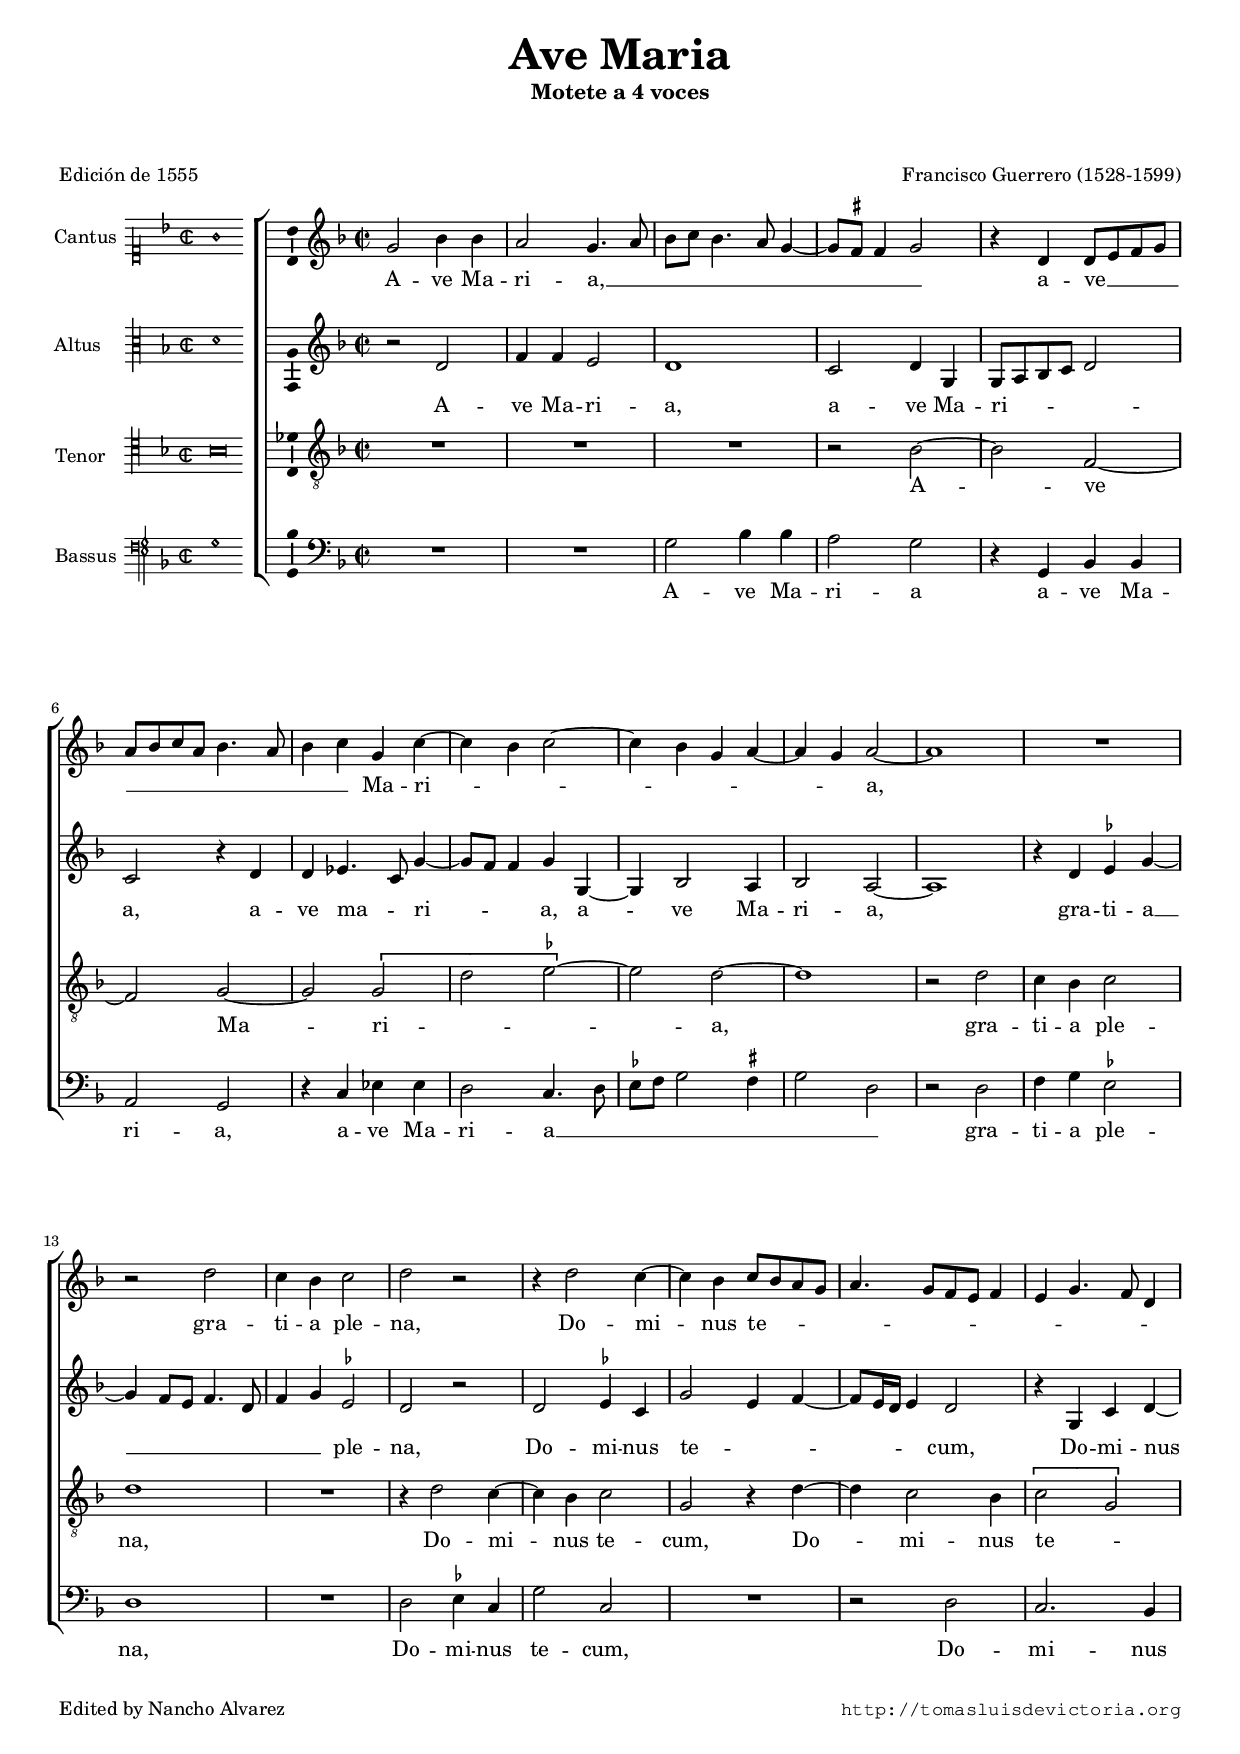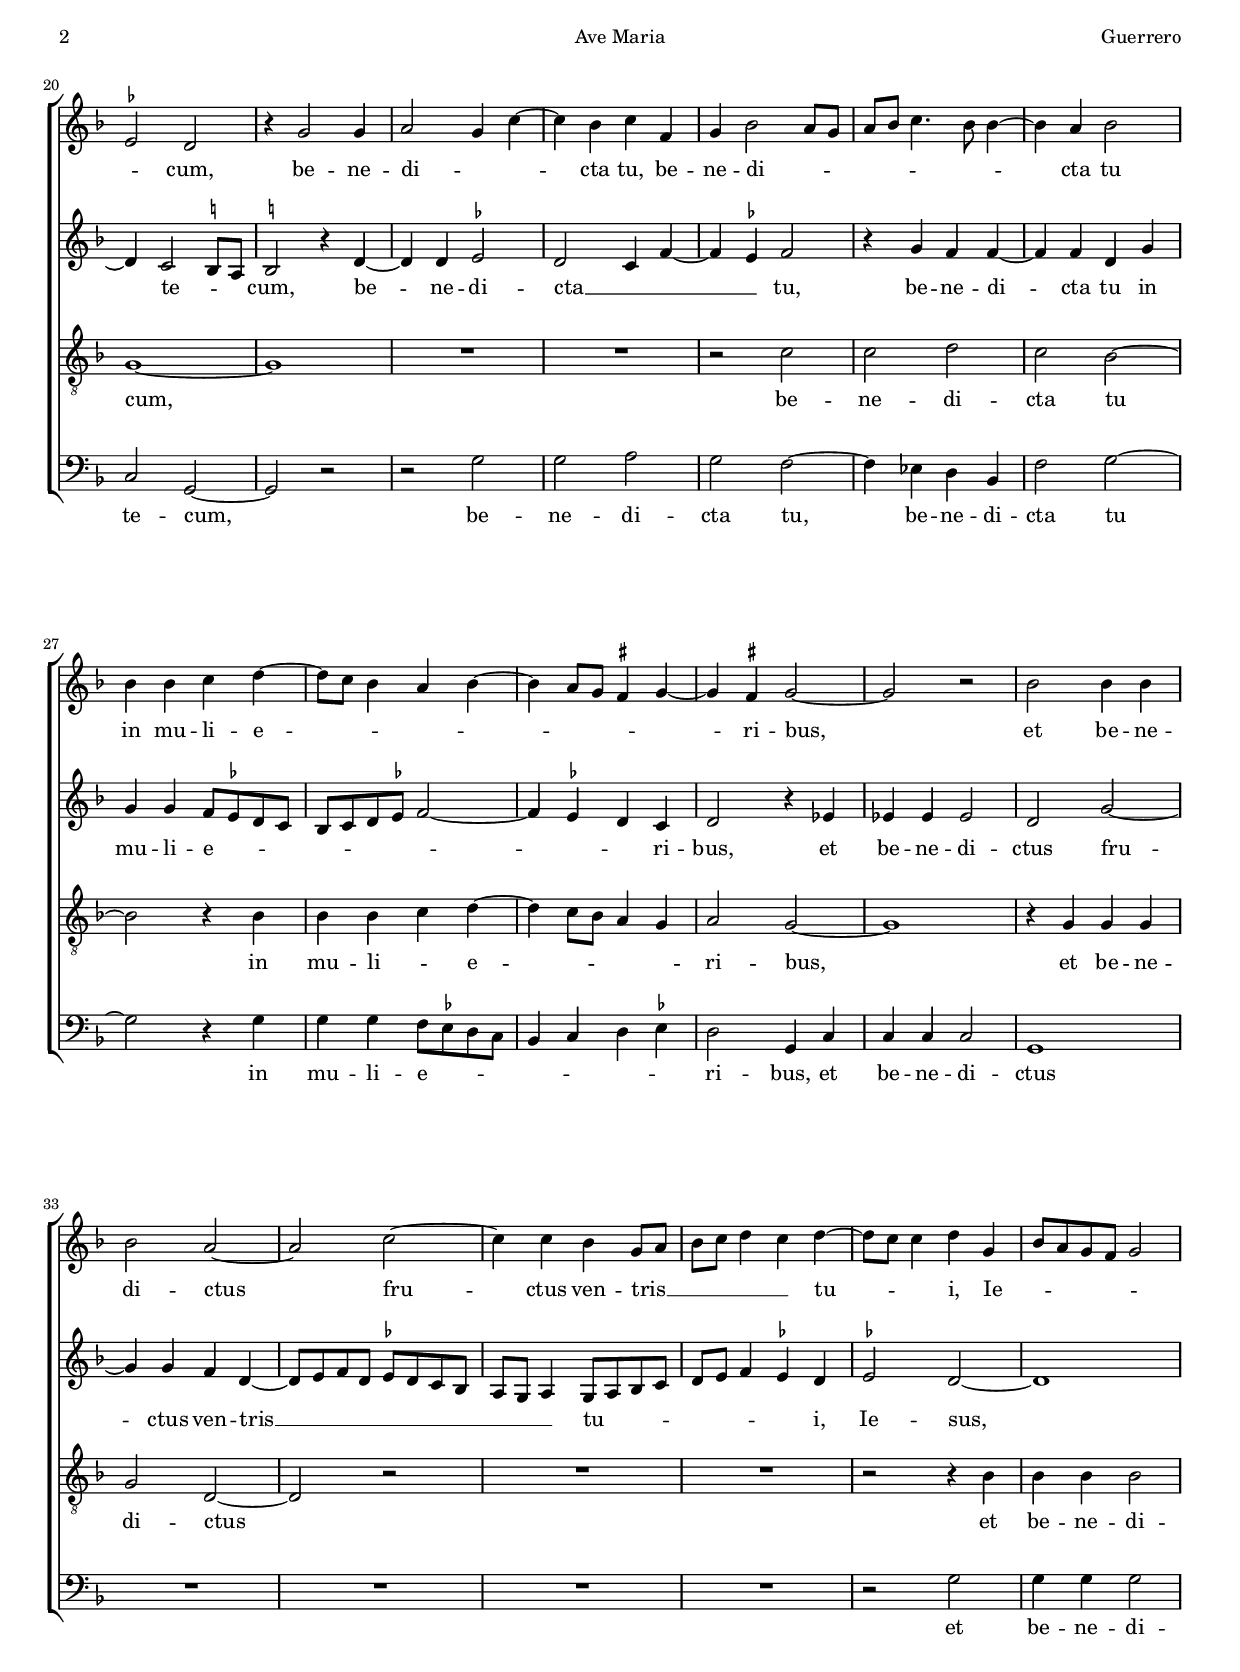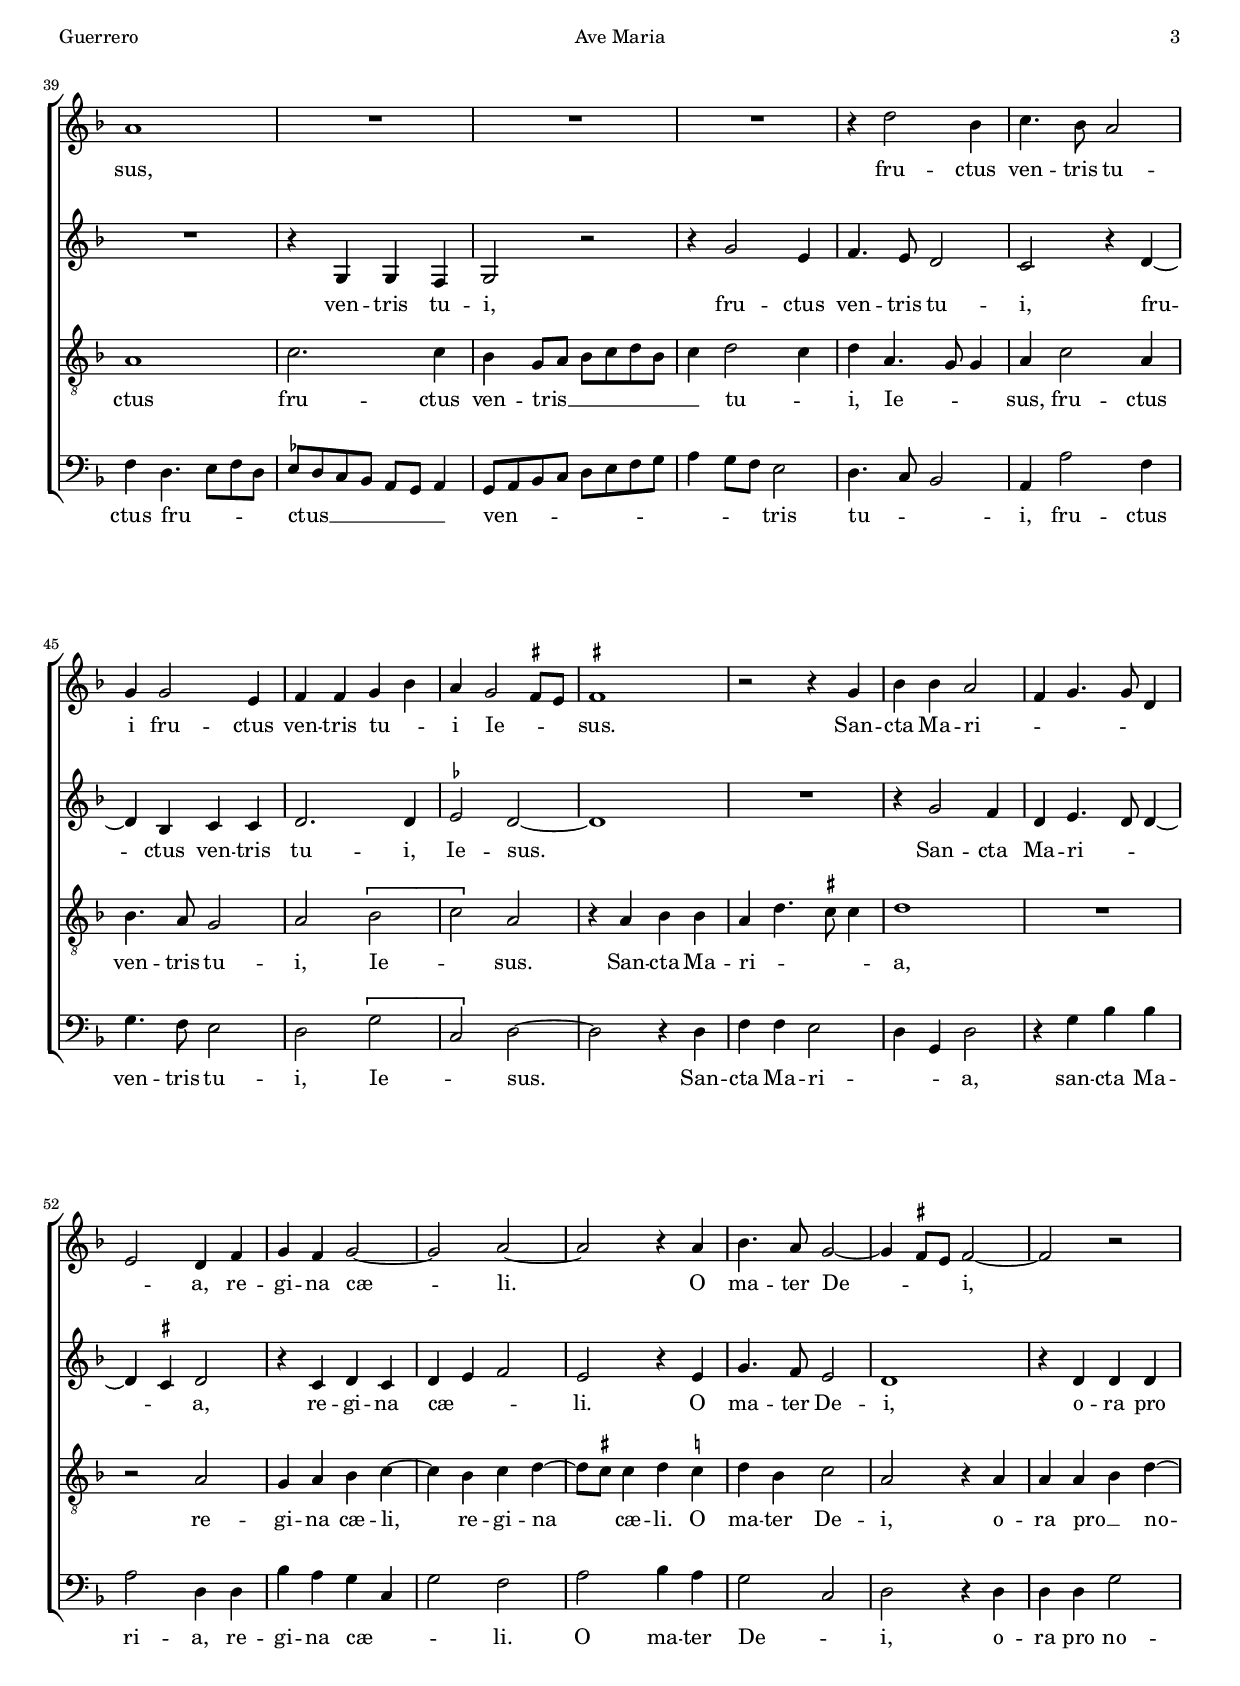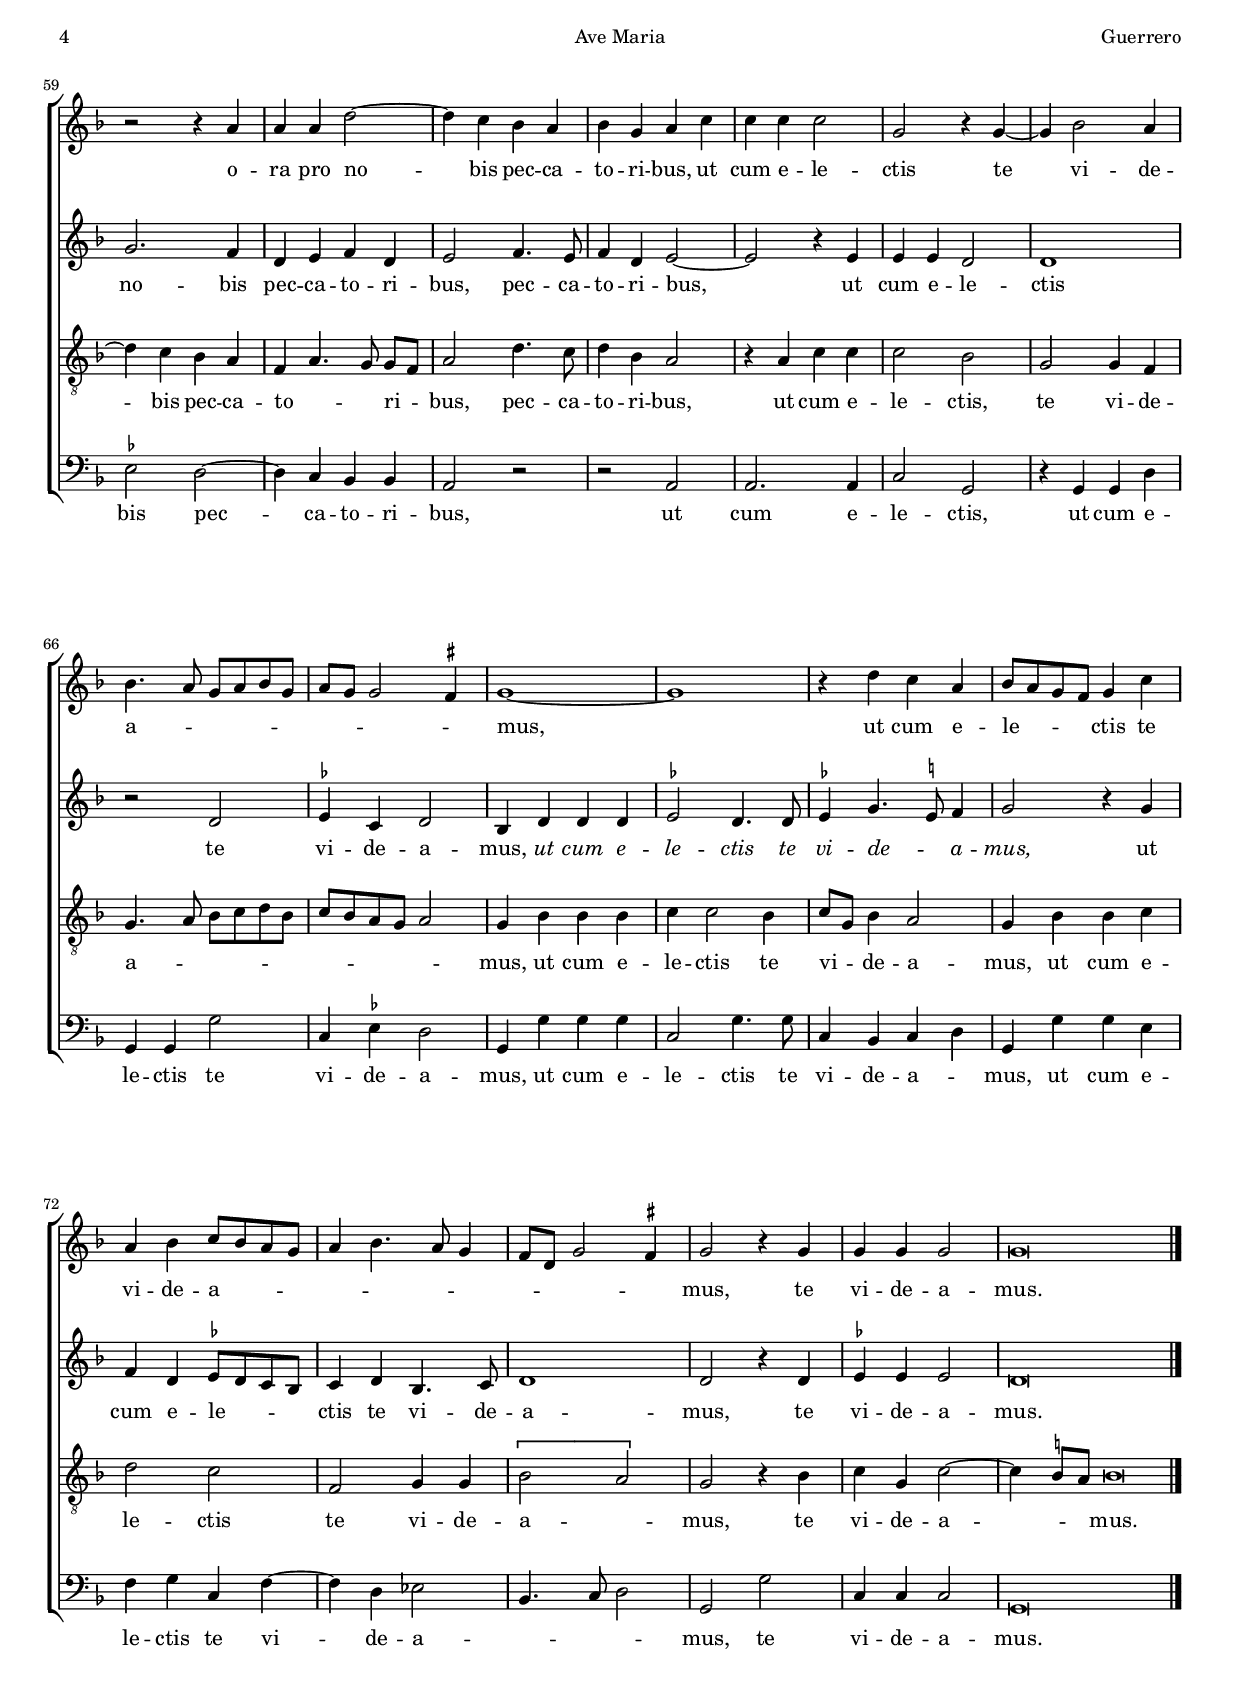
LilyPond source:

\version "2.18.0"

#(set-default-paper-size "a4")
#(set-global-staff-size 16.5)
#(ly:set-option 'point-and-click #f)
%mobile -s15.0 -i3.3

italicas=\override LyricText.font-shape = #'italic
rectas=\override LyricText.font-shape = #'upright
ss=\once \set suggestAccidentals = ##t
incipitwidth = 20
htitle="Ave Maria"
hcomposer="Guerrero"


\header {
	title=\markup{\fontsize #3 "Ave Maria"}
	subtitle="Motete a 4 voces"
        subsubtitle=\markup{\null \vspace #2 }
	composer="Francisco Guerrero (1528-1599)"
        pdfauthor=\composer
	%opus="(-)"
	poet="Edición de 1555"
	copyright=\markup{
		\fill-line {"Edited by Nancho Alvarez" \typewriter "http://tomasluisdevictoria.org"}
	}
%	tagline=""
}

global={\key d \minor \time 2/2 \skip 1*77 \bar "|." }


cantus={
	g'2 bes'4 bes' |
	a'2 g'4. a'8 |
	bes' c'' bes'4. a'8 g'4 ~
	g'8 \ss fis' fis'4 g'2
%5
	r4 d' d'8 e' f' g'
	a' bes' c'' a' bes'4. a'8
	bes'4 c'' g' c'' ~
	c'' bes' c''2 ~
	c''4 bes' g' a' ~
%10
	a' g' a'2 ~
	a'1
	R
	r2 d''
	c''4 bes' c''2
%15
	d'' r
	r4 d''2 c''4 ~
	c'' bes' c''8 bes' a' g'
	a'4.  g'8[ f' e'] f'4
	e' g'4. f'8 d'4
%20
	\ss ees'2 d'
	r4 g'2 g'4
	a'2 g'4 c'' ~
	c'' bes' c'' f'
	g' bes'2 a'8 g'
%25
	a' bes' c''4. bes'8 bes'4 ~
	bes' a' bes'2
	bes'4 bes' c'' d'' ~
	d''8 c'' bes'4 a' bes' ~
	bes' a'8 g' \ss fis'4 g' ~
%30
	g' \ss fis' g'2 ~
	g' r
	bes' bes'4 bes'
	bes'2 a' ~
	a' c'' ~
%35
	c''4 c'' bes' g'8 a'
	bes' c'' d''4 c'' d'' ~
	d''8 c'' c''4 d'' g'
	bes'8 a' g' f' g'2
	a'1
%40
	R
	R
	R
	r4 d''2 bes'4
	c''4. bes'8 a'2
%45
	g'4 g'2 e'4
	f' f' g' bes'
	a' g'2 \ss fis'8 e'
	\ss fis'1
	r2 r4 g'
%50
	bes' bes' a'2
	f'4 g'4. g'8 d'4
	e'2 d'4 f'
	g' f' g'2 ~
	g' a' ~
%55
	a' r4 a'
	bes'4. a'8 g'2 ~
	g'4 \ss fis'8 e' fis'2 ~
	fis' r
	r r4 a'
%60
	a' a' d''2 ~
	d''4 c'' bes' a'
	bes' g' a' c''
	c'' c'' c''2
	g' r4 g' ~
%65
	g' bes'2 a'4
	bes'4. a'8 g' a' bes' g'
	a' g' g'2 \ss fis'4
	g'1 ~
	g'
%70
	r4 d'' c'' a'
	bes'8 a' g' f' g'4 c''
	a' bes' c''8 bes' a' g'
	a'4 bes'4. a'8 g'4
	f'8 d' g'2 \ss fis'4
%75
	g'2 r4 g'
	g' g' g'2
	g'\breve*1/2
}

altus={
	r2 d'
	f'4 f' e'2
	d'1
	c'2 d'4 g
%5
	g8 a bes c' d'2
	c' r4 d'
	d' ees'4. c'8 g'4 ~
	g'8 f' f'4 g' g ~
	g bes2 a4
%10
	bes2 a ~
	a1
	r4 d' \ss ees' g' ~
	g' f'8 e' f'4. d'8
	f'4 g' \ss ees'2
%15
	d' r
	d' \ss ees'4 c'
	g'2 e'4 f' ~
	f'8 e'16 d' e'4 d'2
	r4 g c' d' ~
%20
	d' c'2 \ss b8 a
	\ss b2 r4 d' ~
	d' d' \ss ees'2
	d' c'4 f' ~
	f' \ss ees' f'2
%25
	r4 g' f' f' ~
	f' f' d' g'
	g' g' f'8 \ss ees' d' c'
	bes c' d' \ss ees' f'2 ~
	f'4 \ss ees' d' c'
%30
	d'2 r4 ees'
	ees' ees' ees'2
	d' g' ~
	g'4 g' f' d' ~
	d'8 e' f' d' \ss ees' d' c' bes
%35
	a g a4 g8 a bes c'
	d' e' f'4 \ss ees' d'
	\ss ees'2 d' ~
	d'1
	R
%40
	r4 g g f
	g2 r
	r4 g'2 e'4
	f'4. e'8 d'2
	c' r4 d' ~
%45
	d' bes c' c'
	d'2. d'4
	\ss ees'2 d' ~
	d'1
	R
%50
	r4 g'2 f'4
	d' e'4. d'8 d'4 ~
	d' \ss cis' d'2
	r4 c' d' c'
	d' e' f'2
%55
	e' r4 e'
	g'4. f'8 e'2
	d'1
	r4 d' d' d'
	g'2. f'4
%60
	d' e' f' d'
	e'2 f'4. e'8
	f'4 d' e'2 ~
	e' r4 e'
	e' e' d'2
%65
	d'1
	r2 d'
	\ss ees'4 c' d'2
	bes4 d' d' d'
	\ss ees'2 d'4. d'8
%70
	\ss ees'4 g'4. \ss e'8 f'4
	g'2 r4 g'
	f' d' \ss ees'8 d' c' bes
	c'4 d' bes4. c'8
	d'1
%75
	d'2 r4 d'
	\ss ees' ees' ees'2
	d'\breve*1/2
}

tenor={
	R1
	R
	R
	r2 bes ~
%5
	bes f ~
	f g ~
	g \[g
	d' \ss ees' ~ \]
	ees' d' ~
%10
	d'1
	r2 d'
	c'4 bes c'2
	d'1
	R
%15
	r4 d'2 c'4 ~
	c' bes c'2
	g r4 d' ~
	d' c'2 bes4
	\[c'2 g\]
%20
	g1 ~
	g
	R
	R
	r2 c'
%25
	c' d'
	c' bes ~
	bes r4 bes
	bes bes c' d' ~
	d' c'8 bes a4 g
%30
	a2 g ~
	g1
	r4 g g g
	g2 d ~
	d r
%35
	R1
	R
	r2 r4 bes
	bes bes bes2
	a1
%40
	c'2. c'4
	bes g8 a bes c' d' bes
	c'4 d'2 c'4
	d' a4. g8 g4
	a c'2 a4
%45
	bes4. a8 g2
	a \[bes
	c'\] a
	r4 a bes bes
	a d'4. \ss cis'8 cis'4
%50
	d'1
	R
	r2 a
	g4 a bes c' ~
	c' bes c' d' ~
%55
	d'8 \ss cis' cis'4 d' \ss c'
	d' bes c'2
	a r4 a
	a a bes d' ~
	d' c' bes a
%60
	f a4. g8  g[ f]
	a2 d'4. c'8
	d'4 bes a2
	r4 a c' c'
	c'2 bes
%65
	g g4 f
	g4. a8 bes c' d' bes
	c' bes a g a2
	g4 bes bes bes
	c' c'2 bes4
%70
	c'8 g bes4 a2
	g4 bes bes c'
	d'2 c'
	f g4 g
	\[bes2 a\]
%75
	g r4 bes
	c' g c'2 ~
	c'4 \ss b8 a b\breve*1/4 
}

bassus={
	R1
	R
	g2 bes4 bes
	a2 g
%5
	r4 g, bes, bes,
	a,2 g,
	r4 c ees ees
	d2 c4. d8
	\ss ees f g2 \ss fis4
%10
	g2 d
	r d
	f4 g \ss ees2
	d1
	R
%15
	d2 \ss ees4 c
	g2 c
	R1
	r2 d
	c2. bes,4
%20
	c2 g, ~
	g, r
	r g
	g a
	g f ~
%25
	f4 ees d bes,
	f2 g ~
	g r4 g
	g g f8 \ss ees d c
	bes,4 c d \ss ees
%30
	d2 g,4 c
	c c c2
	g,1
	R
	R
%35
	R
	R
	r2 g
	g4 g g2
	f4 d4. e8 f d
%40
	\ss ees d c bes, a, g, a,4
	g,8 a, bes, c d e f g
	a4 g8 f e2
	d4. c8 bes,2
	a,4 a2 f4
%45
	g4. f8 e2
	d \[g
	c\] d ~
	d r4 d
	f f e2
%50
	d4 g, d2
	r4 g bes bes
	a2 d4 d
	bes a g c
	g2 f
%55
	a bes4 a
	g2 c
	d r4 d
	d d g2
	\ss ees d ~
%60
	d4 c bes, bes,
	a,2 r
	r a,
	a,2. a,4
	c2 g,
%65
	r4 g, g, d
	g, g, g2
	c4 \ss ees d2
	g,4 g g g
	c2 g4. g8
%70
	c4 bes, c d
	g, g g e
	f g c f ~
	f d ees2
	bes,4. c8 d2
%75
	g, g
	c4 c c2
	g,\breve*1/2
}


textocantus=\lyricmode{
A -- ve Ma -- ri -- a, __ _ _ _ _ _ _ _ _ _ _
a -- ve __ _ _ _ _ _ _ _ _ _ _ _ 
Ma -- ri -- _ _ _ _ _ _ _ _ _ a, _
gra -- ti -- a ple -- na,
Do -- mi -- _ nus te -- _ _ _ _ _ _ _ _ _ _ _ _ _ cum,
be -- ne -- di -- _ _ _ cta tu, be -- ne -- di -- _ _ _ _ _ _ _ _ cta tu 
in mu -- li -- e -- _ _ _ _ _ _ _ _ _ _ _ ri -- bus, _
et be -- ne -- di -- ctus _ fru -- _ ctus ven -- tris __ _ _ _ _ _ tu -- _ _ _ i,
Ie -- _ _ _ _ _ sus,
fru -- ctus ven -- tris tu -- i
fru -- ctus ven -- tris tu -- _ i Ie -- _ _ sus.
San -- cta Ma -- ri -- _ _ _ _ _ a,
re -- gi -- na cæ -- _ li. _
O ma -- ter De -- _ _ _ i, _
o -- ra pro no -- _ bis
pec -- ca -- to -- ri -- bus,
ut cum e -- le -- ctis
te  _ vi -- de -- a -- _ _ _ _ _ _ _ _ _ mus, _
ut cum e -- le -- _ _ _ ctis te vi -- de -- a -- _ _ _ _ _ _ _ _ _ _ _ mus,
te vi -- de -- a -- mus. _
}

textoaltus=\lyricmode{
A -- ve Ma -- ri -- a,
a -- ve Ma -- ri -- _ _ _ _ a,
a -- ve ma -- _ ri -- _ _ _ a, a -- _ ve Ma -- ri -- a, _
gra -- ti -- a __ _ _ _ _ _ _ _ ple -- na,
Do -- mi -- nus te -- _ _ _ _ _ _ cum,
Do -- mi -- nus _ te -- _ _ cum,
be -- _ ne -- di -- cta __ _ _ _ _ tu,
be -- ne -- di -- _ cta tu in mu -- li -- e -- _ _ _ _ _ _ _ _ _ _ _ ri -- bus,
et be -- ne -- di -- ctus fru -- _ ctus ven -- tris __ _ _ _ _ _ _ _ _ _ _ _ tu -- _ _ _ _ _ _ _ i,
Ie -- sus, _
ven -- tris tu -- i,
fru -- ctus ven -- tris tu -- i,
fru -- _ ctus ven -- tris tu -- i,
Ie -- sus. _
San -- cta Ma -- ri -- _ _ _ _ a,
re -- gi -- na cæ -- _ _ li.
O ma -- ter De -- i,
o -- ra pro  no -- bis
pec -- ca -- to -- ri -- bus,
pec -- ca -- to -- ri -- bus, _
ut cum e -- le -- ctis 
te vi -- de -- a -- mus,
\italicas
ut cum e -- le -- ctis te vi -- de -- _ a -- mus,
\rectas
ut cum e -- le -- _ _ _ ctis te vi -- de -- a -- mus,
te vi -- de -- a -- mus. _
}

textotenor=\lyricmode{
A -- _ ve _ Ma -- _ ri -- _ _ _ a, _
gra -- ti -- a ple -- na,
Do -- mi -- _ nus  te -- cum,
Do -- _ mi -- nus te -- _ cum, _
be -- ne -- di -- cta tu _
in mu -- li -- _ e -- _ _ _ _ _ ri -- bus, _
et be -- ne -- di -- ctus _
et be -- ne -- di -- ctus fru -- ctus ven -- tris __ _ _ _ _ _ _ tu -- _ i,
Ie -- _ _ sus,
fru -- ctus 
ven -- tris tu -- i,
Ie -- _ sus.
San -- cta Ma -- ri -- _ _ _ a,
re -- gi -- na cæ -- li, _
re -- gi -- na _ _ cæ -- li.
O ma -- ter De -- i,
o -- ra pro __ _ no -- _ bis pec -- ca -- to -- _ _ ri -- _ bus,
pec -- ca -- to -- ri -- bus,
ut cum e -- le -- ctis,
te vi -- de -- a -- _ _ _ _ _ _ _ _ _ _ mus,
ut cum e -- le -- ctis
te vi -- _ de -- a -- mus,
ut cum e -- le -- ctis
te vi -- de -- a -- _ mus,
te vi -- de -- a -- _ _ _ mus. _
}

textobassus=\lyricmode{
A -- ve Ma -- ri -- a 
a -- ve Ma -- ri -- a,
a -- ve Ma -- ri -- a __ _ _ _ _ _ _ _ 
gra -- ti -- a ple -- na,
Do -- mi -- nus te -- cum,
Do -- mi -- nus te -- cum, _
be -- ne -- di -- cta tu, _ be -- ne -- di -- cta tu _
in mu -- li -- e -- _ _ _ _ _ _ _ ri -- bus, 
et be -- ne -- di -- ctus 
et be -- ne -- di -- ctus
fru -- _ _ _ ctus __ _ _ _ _ _ _ ven -- _ _ _ _ _ _ _ _ _ _ tris tu -- _ _ i,
fru -- ctus ven -- tris tu -- i,
Ie -- _ sus. _
San -- cta Ma -- ri -- _ _ a,
san -- cta Ma -- ri -- a,
re -- gi -- na cæ -- _ _ li.
O ma -- ter De -- _ i,
o -- ra pro no -- bis pec -- _ ca -- to -- ri -- bus,
ut cum e -- le -- ctis,
ut cum e -- le -- ctis te vi -- de -- a -- mus,
ut cum e -- le -- ctis te vi -- de -- a -- _ mus,
ut cum e -- le -- ctis te vi -- _ de -- a -- _ _ _ mus,
te vi -- de -- a -- mus. _
}



incipitcantus=\markup{
	\score{
		{ 
		\set Staff.instrumentName="Cantus "
		\override NoteHead.style = #'neomensural
		\override Rest.style = #'neomensural
		\override Staff.TimeSignature.style = #'neomensural
		\cadenzaOn 
		\clef "petrucci-c1"
		\key f \major
		\time 2/2
		g'1
		} 
	\layout {
		\context {\Voice
			\remove Ligature_bracket_engraver
			\consists Mensural_ligature_engraver
		}
		line-width=\incipitwidth
		indent=0
	}
	}
}


incipitaltus=\markup{
	\score{
		{ 
		\set Staff.instrumentName="Altus    "
		\override NoteHead.style = #'neomensural 
		\override Rest.style = #'neomensural
		\override Staff.TimeSignature.style = #'neomensural
		\cadenzaOn 
		\clef "petrucci-c3"
		\key f \major
		\time 2/2
		d'1
		} 
	\layout {
		\context {\Voice
			\remove Ligature_bracket_engraver
			\consists Mensural_ligature_engraver
		}
		line-width=\incipitwidth
		indent=0
	}
	}
}


incipittenor=\markup{
	\score{
		{ 
		\set Staff.instrumentName="Tenor   "
		\override NoteHead.style = #'neomensural 
		\override Rest.style = #'neomensural
		\override Staff.TimeSignature.style = #'neomensural
		\cadenzaOn 
		\clef "petrucci-c4"
		\key f \major
		\time 2/2
		bes\breve
		} 
	\layout {
		\context {\Voice
			\remove Ligature_bracket_engraver
			\consists Mensural_ligature_engraver
		}
		line-width=\incipitwidth
		indent=0
	}
	}
}


incipitbassus=\markup{
	\score{
		{ 
		\set Staff.instrumentName="Bassus "
		\override NoteHead.style = #'neomensural 
		\override Rest.style = #'neomensural
		\override Staff.TimeSignature.style = #'neomensural
		\cadenzaOn 
		\clef "petrucci-f4"
		\key f \major
		\time 2/2
		g1
		} 
	\layout {
		\context {\Voice
			\remove Ligature_bracket_engraver
			\consists Mensural_ligature_engraver
		}
		line-width=\incipitwidth
		indent=0
	}
	}
}





\score {
\new ChoirStaff<<

	\new Staff <<\global
	\new Voice="v1" {
		\set Staff.instrumentName=\incipitcantus
		\clef "treble"
		\cantus }
	\new Lyrics \lyricsto "v1" {\textocantus }
	>>

	
	\new Staff << \global
	\new Voice="v2" {
		\set Staff.instrumentName=\incipitaltus
		\clef "treble" 
		\altus}
	\new Lyrics \lyricsto "v2" {\textoaltus }
	>>

	
	\new Staff <<\global
	\new Voice="v3" {
		\set Staff.instrumentName=\incipittenor
		\clef "G_8"
		\tenor }
	\new Lyrics \lyricsto "v3" {\textotenor }
	>>
	

	\new Staff <<\global
	\new Voice="v4" {
		\set Staff.instrumentName=\incipitbassus
		\clef "bass" 
		\bassus }
	\new Lyrics \lyricsto "v4" {\textobassus}
	>>
	
>>

\layout{ 
	\context {\Lyrics 
		\override VerticalAxisGroup.staff-affinity = #UP
		\override VerticalAxisGroup.nonstaff-relatedstaff-spacing =
			#'((basic-distance . 0) (minimum-distance . 0) (padding . 1))
		\override LyricText.font-size = #1.2
		\override LyricHyphen.minimum-distance = #0.5
	}
	\context {\Score 
		tempoHideNote = ##t
		\override BarNumber.padding = #2 
	}
	\context {\Voice 
		melismaBusyProperties = #'()
		%autoBeaming = ##f
	}
	\context {\Staff 
                %\RemoveEmptyStaves
                %\override VerticalAxisGroup.remove-first = ##t
		\override VerticalAxisGroup.staff-staff-spacing =
			#'((basic-distance . 11) (minimum-distance . 0) (padding . 1))
		\consists Ambitus_engraver 
		\override LigatureBracket.padding = #1
	}
}

%\midi { \mtempo }

}


\paper{
	evenHeaderMarkup=\markup  \fill-line { \fromproperty #'page:page-number-string \htitle \hcomposer }
	oddHeaderMarkup= \markup  \fill-line { \on-the-fly #not-first-page \hcomposer \on-the-fly #not-first-page \htitle \on-the-fly #not-first-page \fromproperty #'page:page-number-string }
	%system-count=20
	%page-count = 8
	ragged-last-bottom = ##f
	indent=3.5\cm
	system-system-spacing =
	#'((basic-distance . 20) (minimum-distance . 0) (padding . 5))
	top-system-spacing = % header
	#'((basic-distance . 9) (minimum-distance . 0) (padding . 0))
	last-bottom-spacing = % footer
	#'((basic-distance . 12) (minimum-distance . 0) (padding . 0))
	markup-system-spacing.padding = #1.5
}
